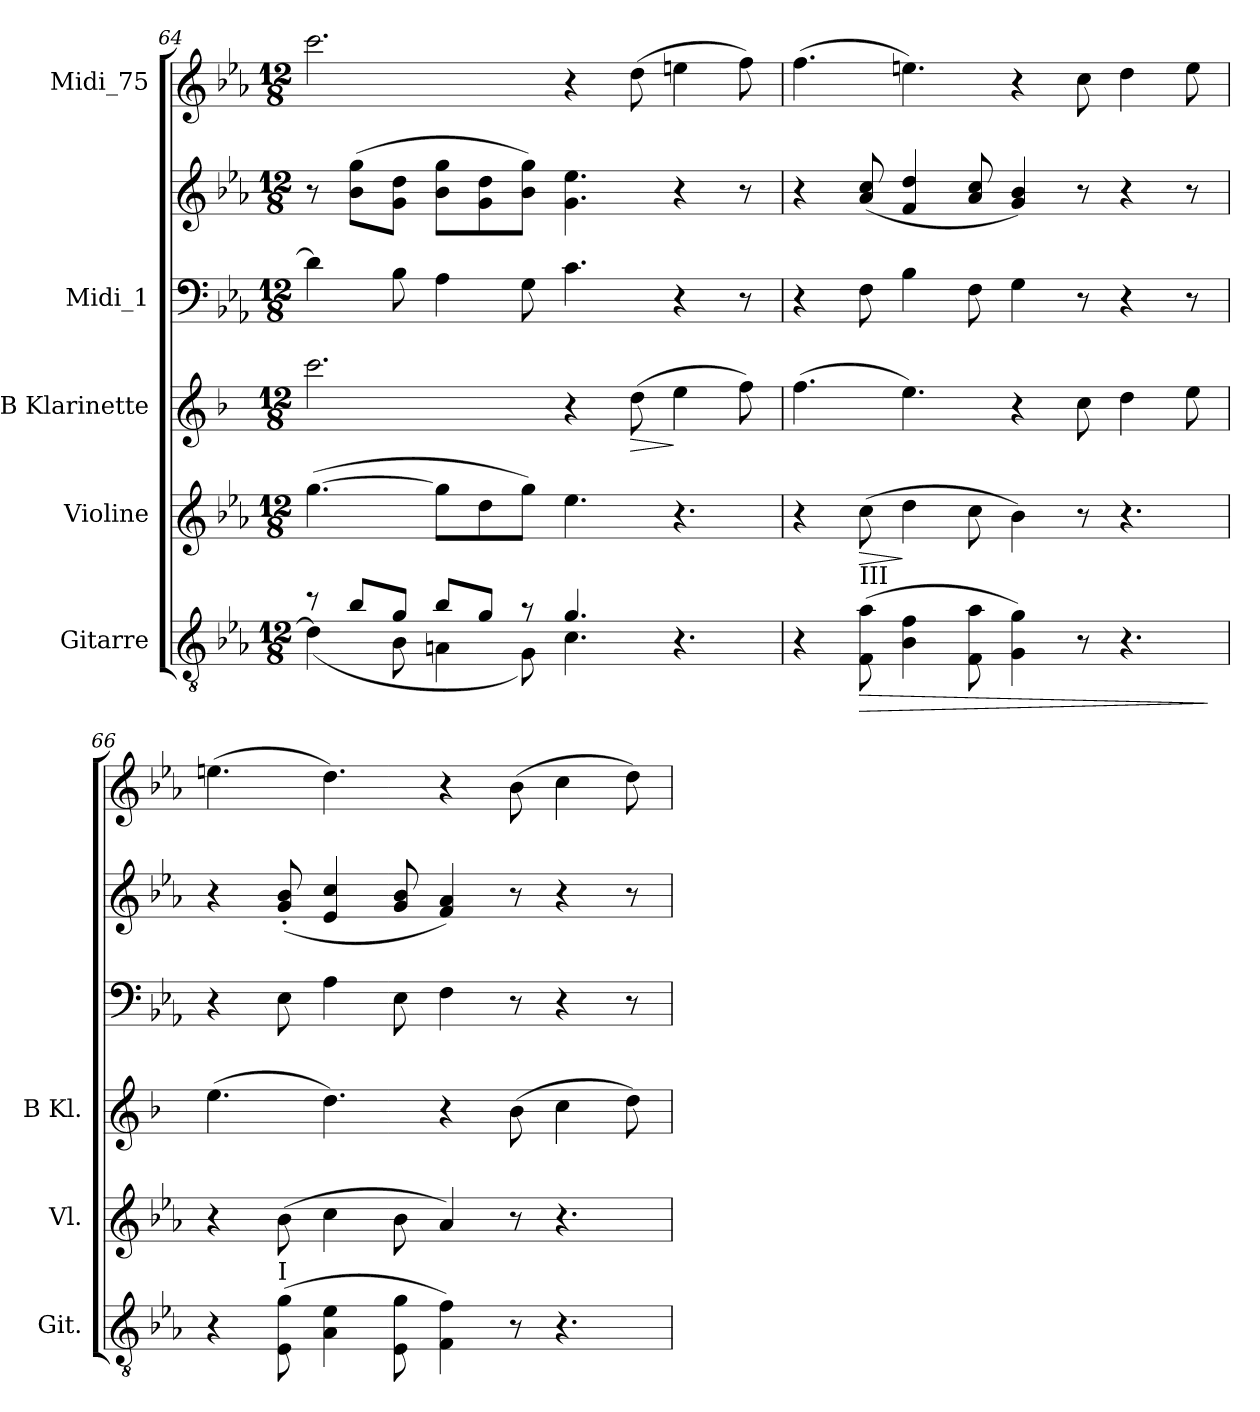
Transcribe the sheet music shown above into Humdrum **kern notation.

**kern	**dynam	**kern	**dynam	**kern	**dynam	**kern	**kern	**kern
*part5	*part5	*part4	*part4	*part3	*part3	*part2	*part2	*part1
*staff6	*staff6	*staff5	*staff5	*staff4	*staff4	*staff3	*staff2	*staff1
*I"Gitarre	*	*I"Violine	*	*I"B Klarinette	*	*I"Midi_1	*	*I"Midi_75
*I'Git.	*	*I'Vl.	*	*I'B Kl.	*	*	*	*
!!LO:LB:g=z
*clefGv2	*	*clefG2	*	*clefG2	*	*clefF4	*clefG2	*clefG2
*	*	*	*	*ITrd1c2	*	*	*	*
*k[b-e-a-]	*	*k[b-e-a-]	*	*k[b-e-a-]	*	*k[b-e-a-]	*k[b-e-a-]	*k[b-e-a-]
*M12/8	*	*M12/8	*	*M12/8	*	*M12/8	*M12/8	*M12/8
=64	=64	=64	=64	=64	=64	=64	=64	=64
*^	*	*	*	*	*	*	*	*
8r	(4d\]	.	(>[4.gg\	.	2.bb-\	.	4d\]	8r	2.ccc\
8b-/L	.	.	.	.	.	.	.	(>8b-\ 8gg\L	.
8g/J	8B-\	.	.	.	.	.	8B-\	8g\ 8dd\J	.
8b-/L	4An\	.	8gg\L]	.	.	.	4A-\	8b-\ 8gg\L	.
8g/J	.	.	8dd\	.	.	.	.	8g\ 8dd\	.
8r	8G\)	.	8gg\J)	.	.	.	8G\	8b-\ 8gg\J)	.
4.g/	4.c\	.	4.ee-\	.	4r	.	4.c\	4.g\ 4.ee-\	4r
!	!	!	!	!	!	!LO:HP:b	!	!	!
.	.	.	.	.	(>8cc\	>	.	.	(>8dd\
4.r	4.ryy	.	4.r	.	4dd\	]	4r	4r	4een\
.	.	.	.	.	8ee-\)	.	8r	8r	8ff\)
*v	*v	*	*	*	*	*	*	*	*
=65	=65	=65	=65	=65	=65	=65	=65	=65
4r	.	4r	.	(>4.ee-\	.	4r	4r	(>4.ff\
!LO:TX:a:t=III	!	!	!	!	!	!	!	!
!	!LO:HP:b	!	!LO:HP:b	!	!	!	!	!
(>8F\ 8a-\	>	(>8cc\	>	.	.	8F\	(8a-/ 8cc/	.
4B-\ 4f\	.	4dd\	]	4.dd\)	.	4B-\	4f/ 4dd/	4.een\)
8F\ 8a-\	.	8cc\	.	.	.	8F\	8a-/ 8cc/	.
4G\ 4g\)	.	4b-\)	.	4r	.	4G\	4g/ 4b-/)	4r
8r	.	8r	.	8b-\	.	8r	8r	8cc\
4.r	.	4.r	.	4cc\	.	4r	4r	4dd\
.	.	.	.	8dd\	.	8r	8r	8ee\
.	]	.	.	.	.	.	.	.
=66	=66	=66	=66	=66	=66	=66	=66	=66
4r	.	4r	.	(>4.dd\	.	4r	4r	(>4.een\
!LO:TX:a:t=I	!	!	!	!	!	!	!	!
(>8E-\ 8g\	.	(>8b-\	.	.	.	8E-\	(8g/' 8b-/'	.
4A-\ 4e-\	.	4cc\	.	4.cc\)	.	4A-\	4e-/ 4cc/	4.dd\)
8E-\ 8g\	.	8b-\	.	.	.	8E-\	8g/ 8b-/	.
4F\ 4f\)	.	4a-/)	.	4r	.	4F\	4f/ 4a-/)	4r
8r	.	8r	.	(>8a-\	.	8r	8r	(>8b-\
4.r	.	4.r	.	4b-\	.	4r	4r	4cc\
.	.	.	.	8cc\)	.	8r	8r	8dd\)
=	=	=	=	=	=	=	=	=
*-	*-	*-	*-	*-	*-	*-	*-	*-
